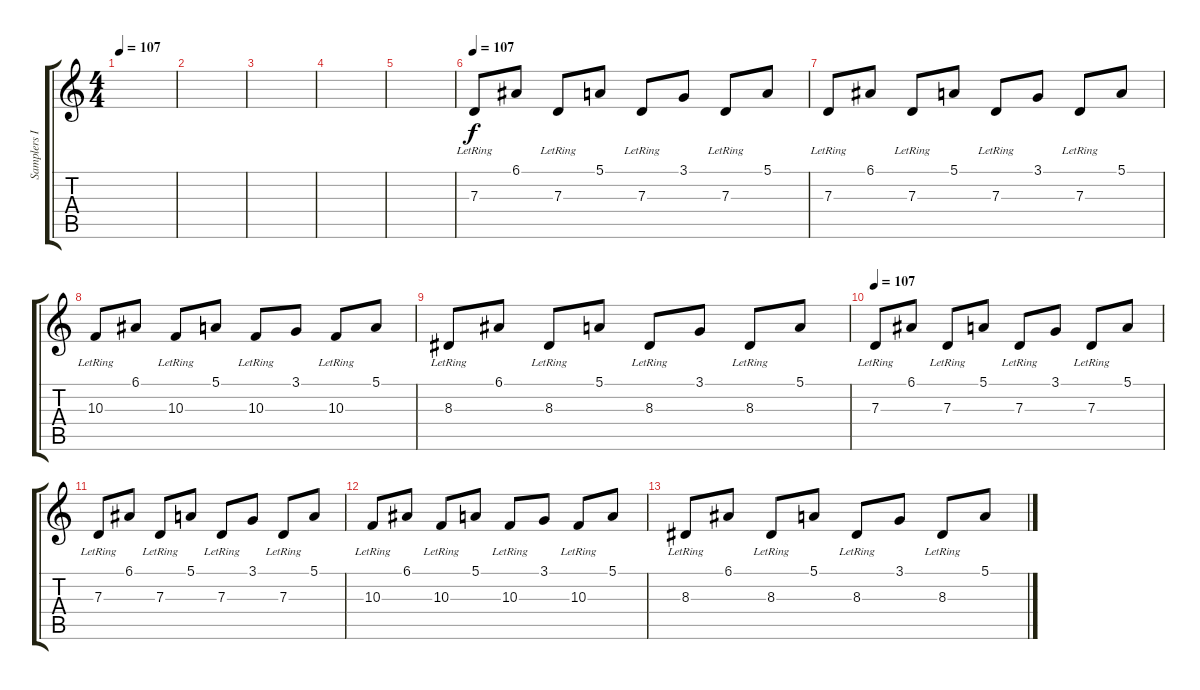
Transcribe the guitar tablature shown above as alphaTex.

\track ("Samplers I" "Samplers I") {instrument pad4choir}
\staff {score tabs}
\tuning (E4 B3 G3 D3 A2 E2) {hide}
\ts (4 4)
\tempo 107
\clef g2
\ks c
|
|
|
|
|
\tempo 107
7.3{lr}.8 6.1.8 7.3{lr}.8 5.1.8 7.3{lr}.8 3.1.8 7.3{lr}.8 5.1.8 |
7.3{lr}.8 6.1.8 7.3{lr}.8 5.1.8 7.3{lr}.8 3.1.8 7.3{lr}.8 5.1.8 |
10.3{lr}.8 6.1.8 10.3{lr}.8 5.1.8 10.3{lr}.8 3.1.8 10.3{lr}.8 5.1.8 |
8.3{lr}.8 6.1.8 8.3{lr}.8 5.1.8 8.3{lr}.8 3.1.8 8.3{lr}.8 5.1.8 |
\tempo 107
7.3{lr}.8 6.1.8 7.3{lr}.8 5.1.8 7.3{lr}.8 3.1.8 7.3{lr}.8 5.1.8 |
7.3{lr}.8 6.1.8 7.3{lr}.8 5.1.8 7.3{lr}.8 3.1.8 7.3{lr}.8 5.1.8 |
10.3{lr}.8 6.1.8 10.3{lr}.8 5.1.8 10.3{lr}.8 3.1.8 10.3{lr}.8 5.1.8 |
8.3{lr}.8 6.1.8 8.3{lr}.8 5.1.8 8.3{lr}.8 3.1.8 8.3{lr}.8 5.1.8
